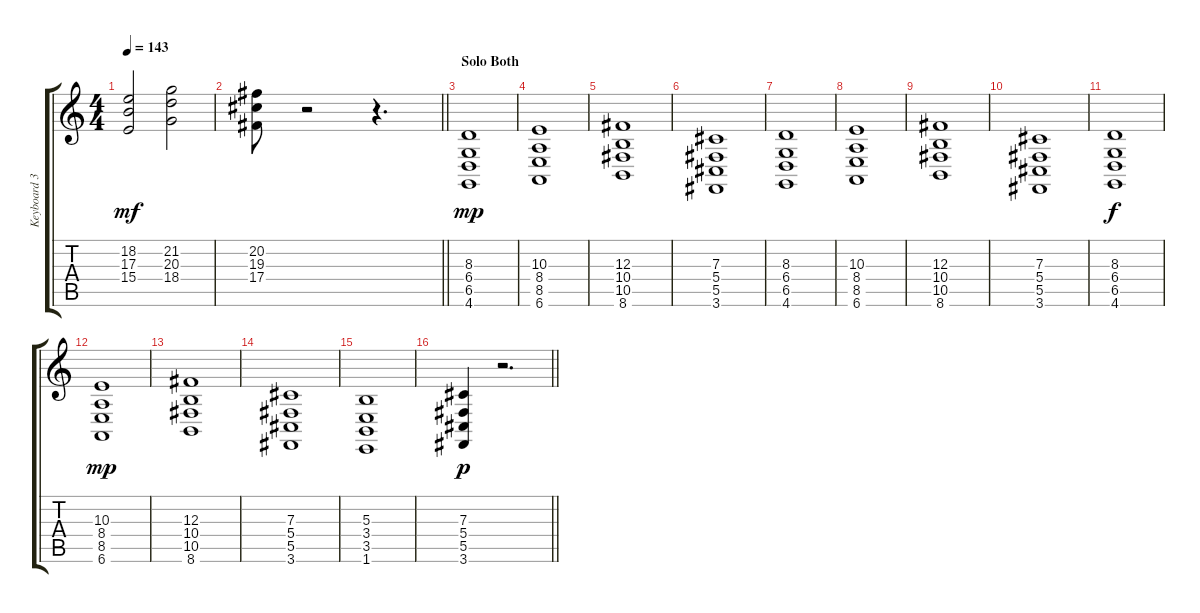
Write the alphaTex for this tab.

\track ("Keyboard 3" "Keyboard 3") {instrument synthstrings1}
\staff {score tabs}
\tuning (Eb4 Bb3 Gb3 Db3 Ab2 Eb2) {hide}
\ts (4 4)
\tempo 143
\clef g2
\ks c
(18.2 17.3 15.4).2{dy mf} (21.2 20.3 18.4).2 |
\barLineRight lightlight
(20.2 19.3 17.4).8 r.2 r.4{d} |
\section ("" "Solo Both")
(8.3 6.4 6.5 4.6).1{dy mp volume 10} |
(10.3 8.4 8.5 6.6).1 |
(12.3 10.4 10.5 8.6).1 |
(7.3 5.4 5.5 3.6).1 |
(8.3 6.4 6.5 4.6).1 |
(10.3 8.4 8.5 6.6).1 |
(12.3 10.4 10.5 8.6).1 |
(7.3 5.4 5.5 3.6).1 |
(8.3 6.4 6.5 4.6).1{dy f} |
(10.3 8.4 8.5 6.6).1{dy mp} |
(12.3 10.4 10.5 8.6).1 |
(7.3 5.4 5.5 3.6).1 |
(5.3 3.4 3.5 1.6).1 |
\barLineRight lightlight
(7.3 5.4 5.5 3.6).4{dy p} r.2{d}
